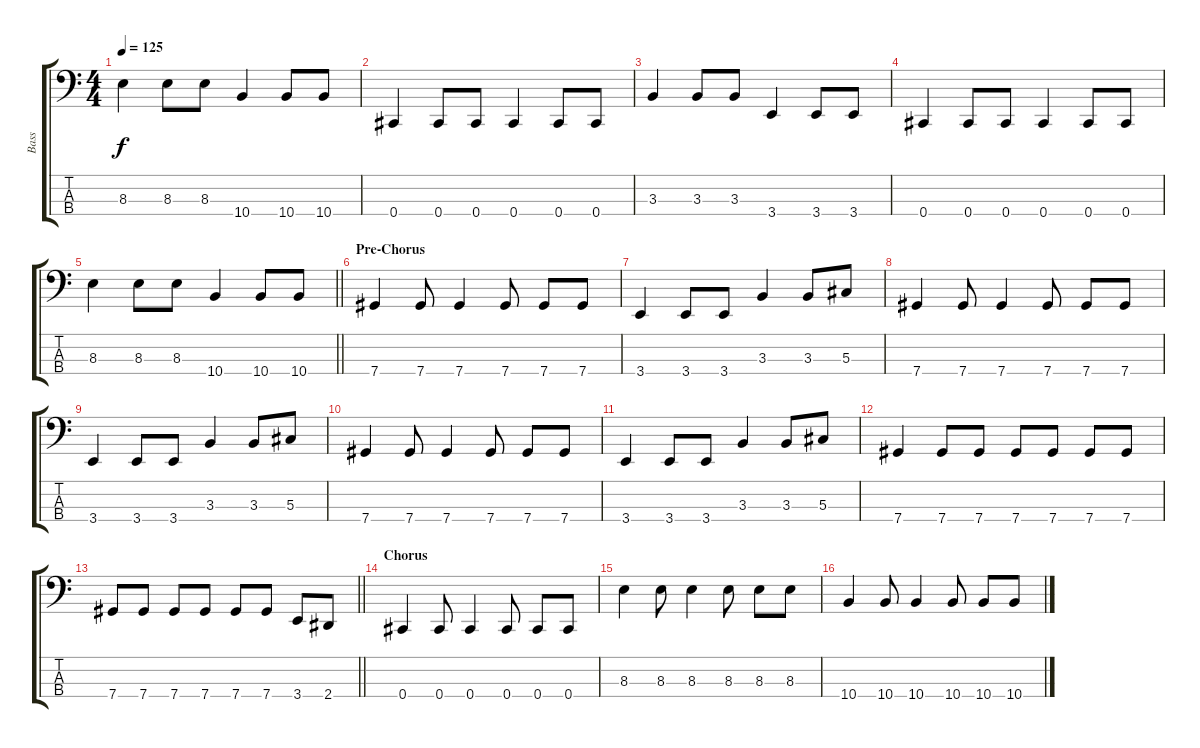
\track ("Bass" "Bass") {instrument electricbassfinger}
\staff {score tabs}
\tuning (Gb2 Db2 Ab1 Db1) {hide}
\ts (4 4)
\tempo 125
\clef f4
\ks c
8.3.4{dy f} 8.3.8 8.3.8 10.4.4 10.4.8 10.4.8 |
0.4.4 0.4.8 0.4.8 0.4.4 0.4.8 0.4.8 |
3.3.4 3.3.8 3.3.8 3.4.4 3.4.8 3.4.8 |
0.4.4 0.4.8 0.4.8 0.4.4 0.4.8 0.4.8 |
\barLineRight lightlight
8.3.4 8.3.8 8.3.8 10.4.4 10.4.8 10.4.8 |
\section ("" "Pre-Chorus")
7.4.4 7.4.8 7.4.4 7.4.8 7.4.8 7.4.8 |
3.4.4 3.4.8 3.4.8 3.3.4 3.3.8 5.3.8 |
7.4.4 7.4.8 7.4.4 7.4.8 7.4.8 7.4.8 |
3.4.4 3.4.8 3.4.8 3.3.4 3.3.8 5.3.8 |
7.4.4 7.4.8 7.4.4 7.4.8 7.4.8 7.4.8 |
3.4.4 3.4.8 3.4.8 3.3.4 3.3.8 5.3.8 |
7.4.4 7.4.8 7.4.8 7.4.8 7.4.8 7.4.8 7.4.8 |
\barLineRight lightlight
7.4.8 7.4.8 7.4.8 7.4.8 7.4.8 7.4.8 3.4.8 2.4.8 |
\section ("" "Chorus")
0.4.4 0.4.8 0.4.4 0.4.8 0.4.8 0.4.8 |
8.3.4 8.3.8 8.3.4 8.3.8 8.3.8 8.3.8 |
10.4.4 10.4.8 10.4.4 10.4.8 10.4.8 10.4.8
